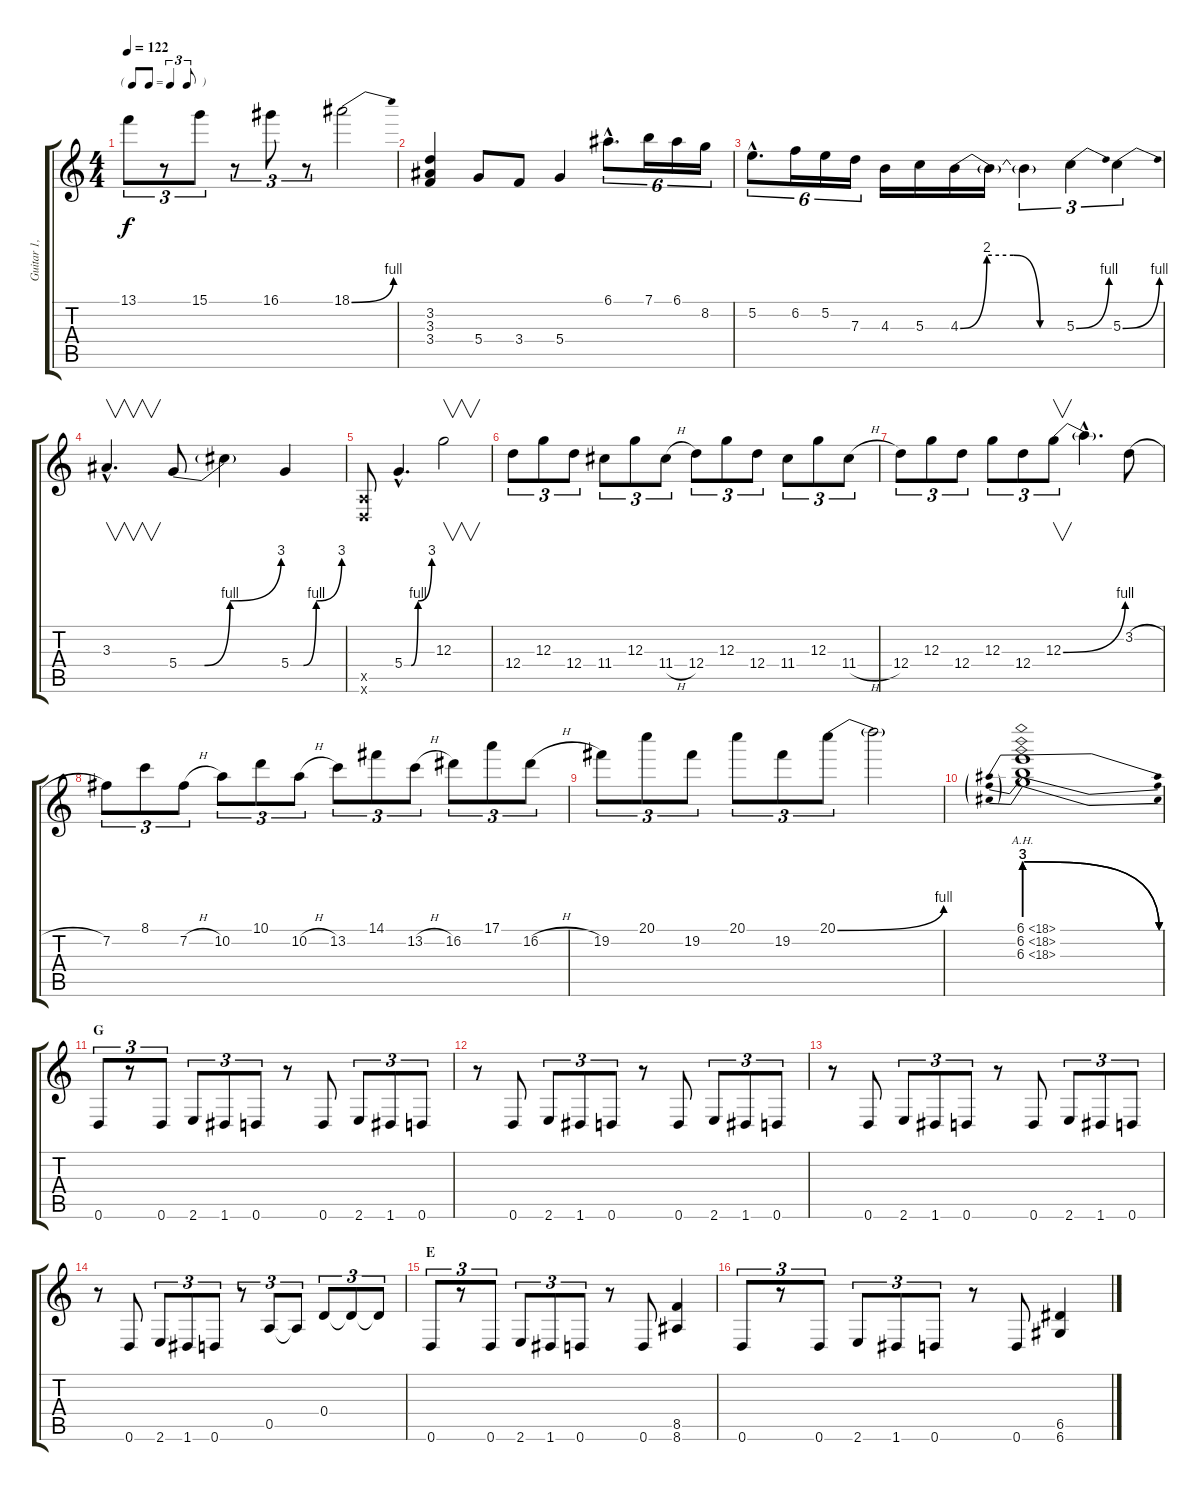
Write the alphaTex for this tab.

\track ("Guitar 1, Dime" "Guitar 1, ") {instrument overdrivenguitar}
\staff {score tabs}
\tuning (E4 B3 G3 D3 A2 D2) {hide}
\ts (4 4)
\tf triplet8th
\tempo 122
\clef g2
\ks c
13.1.8{tu (3 2) dy f} r.8{tu (3 2)} 15.1.8{tu (3 2)} r.8{tu (3 2)} 16.1.8{tu (3 2)} r.8{tu (3 2)} 18.1{be (bend 0 0 60 4)}.2 |
(3.2 3.3 3.4).4 5.4.8 3.4.8 5.4.4 6.1{hac}.8{d tu (6 4)} 7.1.16{tu (6 4)} 6.1.16{tu (6 4)} 8.2.16{tu (6 4)} |
5.2{hac}.8{d tu (6 4)} 6.2.16{tu (6 4)} 5.2.16{tu (6 4)} 7.3.16{tu (6 4)} 4.3.16 5.3.16 4.3{be (custom 0 0 15 8 30 8 45 0 60 0)}.16 4.3{t}.16 4.3{t}.4{tu (3 2)} 5.3{be (bend 0 0 60 4)}.4{tu (3 2)} 5.3{be (bend 0 0 60 4)}.4{tu (3 2)} |
3.3{hac}.4{v d} 5.4{be (custom 0 0 15 0 30 4 60 12)}.8 5.4{t}.4 5.4{be (custom 0 0 15 0 30 4 60 12)}.4 |
(0.5{x} 0.6{x}).8 5.4{be (custom 0 0 15 0 30 4 60 12) hac}.4{d} 12.3.2{v} |
12.4.8{tu (3 2)} 12.3.8{tu (3 2)} 12.4.8{tu (3 2)} 11.4.8{tu (3 2)} 12.3.8{tu (3 2)} 11.4{h}.8{tu (3 2)} 12.4.8{tu (3 2)} 12.3.8{tu (3 2)} 12.4.8{tu (3 2)} 11.4.8{tu (3 2)} 12.3.8{tu (3 2)} 11.4{h}.8{tu (3 2)} |
12.4.8{tu (3 2)} 12.3.8{tu (3 2)} 12.4.8{tu (3 2)} 12.3.8{tu (3 2)} 12.4.8{tu (3 2)} 12.3{be (bend 0 0 60 4)}.8{v tu (3 2)} 12.3{hac t}.4{d} 3.2{h}.8 |
7.2.8{tu (3 2)} 8.1.8{tu (3 2)} 7.2{h}.8{tu (3 2)} 10.2.8{tu (3 2)} 10.1.8{tu (3 2)} 10.2{h}.8{tu (3 2)} 13.2.8{tu (3 2)} 14.1.8{tu (3 2)} 13.2{h}.8{tu (3 2)} 16.2.8{tu (3 2)} 17.1.8{tu (3 2)} 16.2{h}.8{tu (3 2)} |
19.2.8{tu (3 2)} 20.1.8{tu (3 2)} 19.2.8{tu (3 2)} 20.1.8{tu (3 2)} 19.2.8{tu (3 2)} 20.1{be (bend 0 0 60 4)}.8{tu (3 2)} 20.1{t}.2 |
(6.1{be (prebendrelease 0 12 60 0) ah 12} 6.2{be (prebendrelease 0 12 60 0) ah 12} 6.3{be (prebendrelease 0 12 60 0) ah 12}).1 |
\section ("" "G")
0.6.8{tu (3 2)} r.8{tu (3 2)} 0.6.8{tu (3 2)} 2.6.8{tu (3 2)} 1.6.8{tu (3 2)} 0.6.8{tu (3 2)} r.8 0.6.8 2.6.8{tu (3 2)} 1.6.8{tu (3 2)} 0.6.8{tu (3 2)} |
r.8 0.6.8 2.6.8{tu (3 2)} 1.6.8{tu (3 2)} 0.6.8{tu (3 2)} r.8 0.6.8 2.6.8{tu (3 2)} 1.6.8{tu (3 2)} 0.6.8{tu (3 2)} |
r.8 0.6.8 2.6.8{tu (3 2)} 1.6.8{tu (3 2)} 0.6.8{tu (3 2)} r.8 0.6.8 2.6.8{tu (3 2)} 1.6.8{tu (3 2)} 0.6.8{tu (3 2)} |
r.8 0.6.8 2.6.8{tu (3 2)} 1.6.8{tu (3 2)} 0.6.8{tu (3 2)} r.8{tu (3 2)} 0.5.8{tu (3 2)} 0.5{t}.8{tu (3 2)} 0.4.8{tu (3 2)} 0.4{t}.8{tu (3 2)} 0.4{t}.8{tu (3 2)} |
\section ("" "E")
0.6.8{tu (3 2)} r.8{tu (3 2)} 0.6.8{tu (3 2)} 2.6.8{tu (3 2)} 1.6.8{tu (3 2)} 0.6.8{tu (3 2)} r.8 0.6.8 (8.5 8.6).4 |
0.6.8{tu (3 2)} r.8{tu (3 2)} 0.6.8{tu (3 2)} 2.6.8{tu (3 2)} 1.6.8{tu (3 2)} 0.6.8{tu (3 2)} r.8 0.6.8 (6.5 6.6).4
